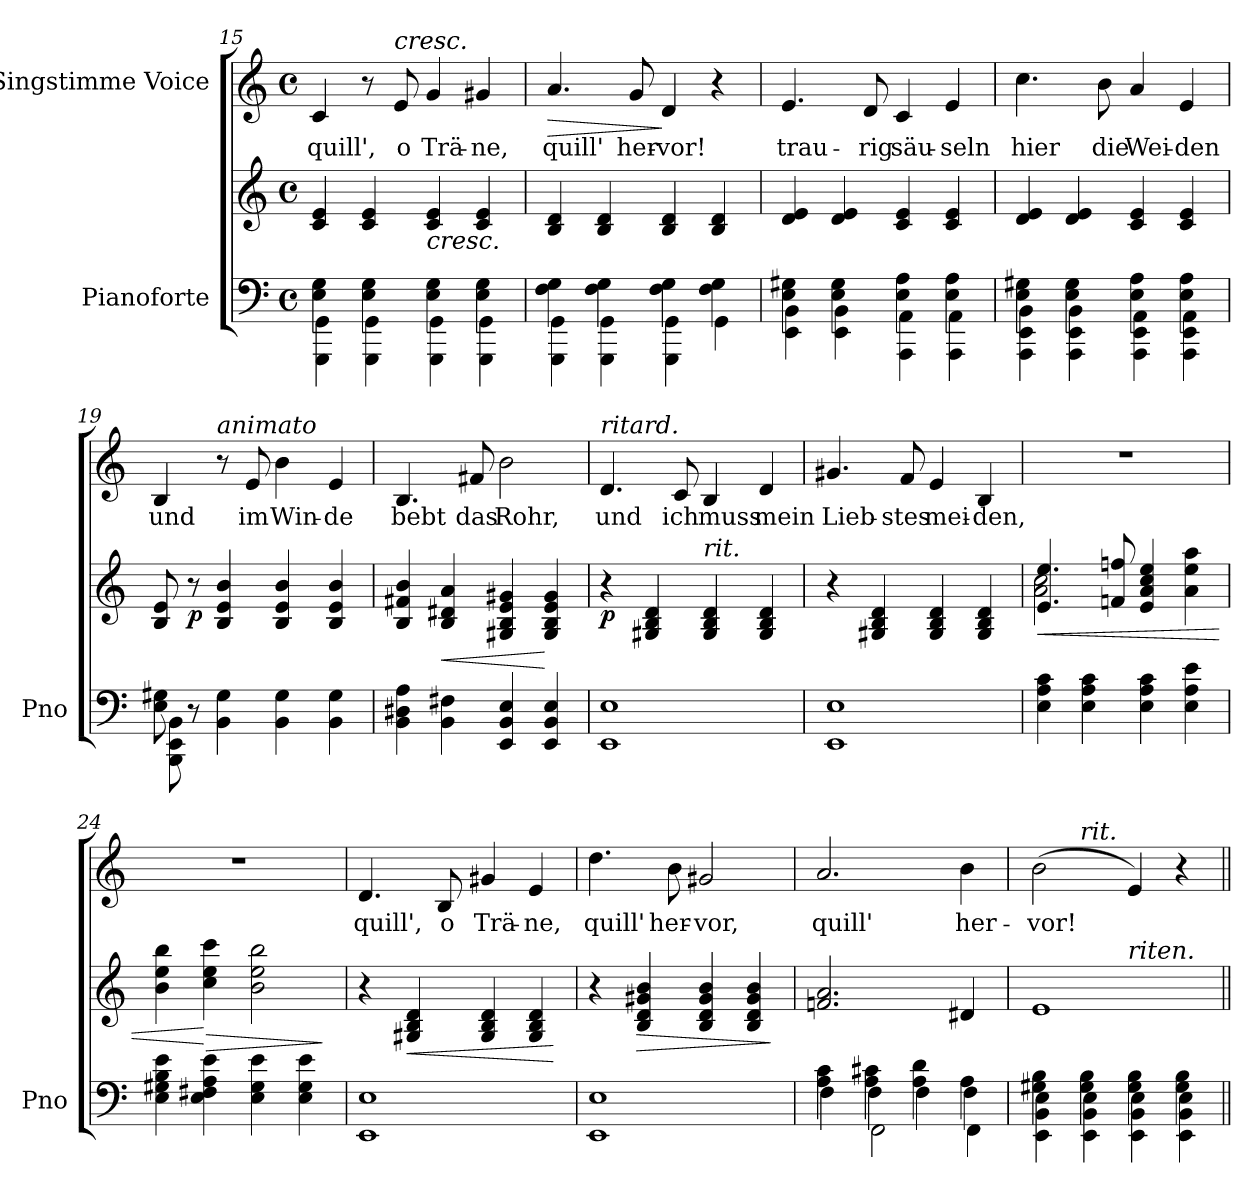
**kern	**kern	**dynam	**kern	**text	**dynam
*part2	*part2	*part2	*part1	*part1	*part1
*staff3	*staff2	*staff2/3	*staff1	*staff1	*staff1
*I"Pianoforte	*	*	*I"Singstimme Voice	*	*
*I'Pno	*	*	*	*	*
*clefF4	*clefG2	*	*clefG2	*	*
*k[]	*k[]	*	*k[]	*	*
*M4/4	*M4/4	*	*M4/4	*	*
*met(c)	*met(c)	*	*met(c)	*	*
=15	=15	=15	=15	=15	=15
*^	*	*	*	*	*
4E\ 4G\	4GGG\ 4GG\	4c/ 4e/	.	4c/	quill',	.
4E\ 4G\	4GGG\ 4GG\	4c/ 4e/	.	8r	.	.
!	!	!	!	!LO:TX:a:i:t=cresc.	!	!
.	.	.	.	8e/	o	.
!	!	!LO:TX:b:i:t=cresc.	!	!	!	!
4E\ 4G\	4GGG\ 4GG\	4c/ 4e/	.	4g/	Trä-	.
4E\ 4G\	4GGG\ 4GG\	4c/ 4e/	.	4g#X/	-ne,	.
=16	=16	=16	=16	=16	=16	=16
!	!	!	!	!	!	!LO:HP:b
4F\ 4G\	4GGG\ 4GG\	4B/ 4d/	.	4.a/	quill'	>
4F\ 4G\	4GGG\ 4GG\	4B/ 4d/	.	.	.	.
.	.	.	.	8g/	her-	.
4F\ 4G\	4GGG\ 4GG\	4B/ 4d/	.	4d/	-vor!	]
4F\ 4G\	4GG\	4B/ 4d/	.	4r	.	.
=17	=17	=17	=17	=17	=17	=17
4E\ 4G#X\	4EE\ 4BB\	4d/ 4e/	.	4.e/	trau-	.
4E\ 4G#\	4EE\ 4BB\	4d/ 4e/	.	.	.	.
.	.	.	.	8d/	-rig	.
4E\ 4A\	4AAA\ 4AA\	4c/ 4e/	.	4c/	säu-	.
4E\ 4A\	4AAA\ 4AA\	4c/ 4e/	.	4e/	-seln	.
=18	=18	=18	=18	=18	=18	=18
4E\ 4G#X\	4AAA\ 4EE\ 4BB\	4d/ 4e/	.	4.cc\	hier	.
4E\ 4G#\	4AAA\ 4EE\ 4BB\	4d/ 4e/	.	.	.	.
.	.	.	.	8b\	die	.
4E\ 4A\	4AAA\ 4EE\ 4AA\	4c/ 4e/	.	4a/	Wei-	.
4E\ 4A\	4AAA\ 4EE\ 4AA\	4c/ 4e/	.	4e/	-den	.
=19	=19	=19	=19	=19	=19	=19
8E\ 8G#X\	8BBB\ 8EE\ 8BB\	8B/ 8e/	.	4B/	und	.
!	!	!	!LO:DY:b	!	!	!
2..ryy	8r	8r	p	.	.	.
!	!	!	!	!LO:TX:a:i:t=animato	!	!
.	4BB\ 4G#\	4B/ 4e/ 4b/	.	8r	.	.
.	.	.	.	8e/	im	.
.	4BB\ 4G#\	4B/ 4e/ 4b/	.	4b\	Win-	.
.	4BB\ 4G#\	4B/ 4e/ 4b/	.	4e/	-de	.
*v	*v	*	*	*	*	*
=20	=20	=20	=20	=20	=20
4BB\ 4D#X\ 4A\	4B/ 4f#X/ 4b/	.	4.B/	bebt	.
!	!	!LO:HP:b	!	!	!
4BB\ 4F#X\	4B/ 4d#X/ 4a/	<	.	.	.
.	.	.	8f#X/	das	.
4EE/ 4BB/ 4E/	4G#X/ 4B/ 4e/ 4g#X/	.	2b\	Rohr,	.
4EE/ 4BB/ 4E/	4G#/ 4B/ 4e/ 4g#/	[	.	.	.
=21	=21	=21	=21	=21	=21
!	!	!	!LO:TX:a:i:t=ritard.	!	!
!	!	!LO:DY:b	!	!	!
1EE 1E	4r	p	4.d/	und	.
.	4G#X/ 4B/ 4d/	.	.	.	.
.	.	.	8c/	ich	.
!	!LO:TX:i:t=rit.	!	!	!	!
.	4G#/ 4B/ 4d/	.	4B/	muss	.
.	4G#/ 4B/ 4d/	.	4d/	mein	.
=22	=22	=22	=22	=22	=22
1EE 1E	4r	.	4.g#X/	Lieb-	.
.	4G#X/ 4B/ 4d/	.	.	.	.
.	.	.	8f/	-stes	.
.	4G#/ 4B/ 4d/	.	4e/	mei-	.
.	4G#/ 4B/ 4d/	.	4B/	-den,	.
=23	=23	=23	=23	=23	=23
!	!	!LO:HP:b	!	!	!
*	*^	*	*	*	*
4E\ 4A\ 4c\	4.e/ 4.ee/	2a\ 2cc\	<	1r	.	.
4E\ 4A\ 4c\	.	.	.	.	.	.
.	8fn/ 8ffn/	.	.	.	.	.
4E\ 4A\ 4c\	4e/ 4a/ 4cc/ 4ee/	2ryy	.	.	.	.
4E\ 4A\ 4e\	4a\ 4ee\ 4aa\	.	.	.	.	.
*	*v	*v	*	*	*	*
=24	=24	=24	=24	=24	=24
4E\ 4G#X\ 4B\ 4e\	4b\ 4ee\ 4bb\	.	1r	.	.
!	!	!LO:HP:n=1:b	!	!	!
4E\ 4F#X\ 4A\ 4e\	4cc\ 4ee\ 4ccc\	[ >	.	.	.
4E\ 4G#\ 4e\	2b\ 2ee\ 2bb\	.	.	.	.
4E\ 4G#\ 4e\	.	.	.	.	.
.	.	]	.	.	.
=25	=25	=25	=25	=25	=25
1EE 1E	4r	.	4.d/	quill',	.
!	!	!LO:HP:b	!	!	!
.	4G#X/ 4B/ 4d/	<	.	.	.
.	.	.	8B/	o	.
.	4G#/ 4B/ 4d/	.	4g#X/	Trä-	.
.	4G#/ 4B/ 4d/	.	4e/	-ne,	.
.	.	[	.	.	.
=26	=26	=26	=26	=26	=26
1EE 1E	4r	.	4.dd\	quill'	.
!	!	!LO:HP:b	!	!	!
.	4B/ 4d/ 4g#X/ 4b/	>	.	.	.
.	.	.	8b\	her-	.
.	4B/ 4d/ 4g#/ 4b/	.	2g#X/	-vor,	.
.	4B/ 4d/ 4g#/ 4b/	.	.	.	.
.	.	]	.	.	.
=27	=27	=27	=27	=27	=27
*^	*	*	*	*	*
*	*^	*	*	*	*	*
4A\ 4c\	4F\	4ryy	2.fn/ 2.a/	.	2.a/	quill'	.
4A\ 4c#X\	4F\	2FF\	.	.	.	.	.
4A\ 4d\	4F\	.	.	.	.	.	.
4A\	4F\	4FF\	4d#X/	.	4b\	her-	.
*	*v	*v	*	*	*	*	*
=28	=28	=28	=28	=28	=28	=28
*	*	*^	*	*^	*	*
4G#X\ 4B\	4EE\ 4BB\ 4E\	1e	2ryy	.	(2b\	4ryy	-vor!	.
!	!	!	!	!	!	!LO:TX:a:i:t=rit.	!	!
4G#\ 4B\	4EE\ 4BB\ 4E\	.	.	.	.	2.ryy	.	.
!	!	!	!LO:TX:i:t=riten.	!	!	!	!	!
4G#\ 4B\	4EE\ 4BB\ 4E\	.	2ryy	.	4e/)	.	.	.
4G#\ 4B\	4EE\ 4BB\ 4E\	.	.	.	4r	.	.	.
*v	*v	*	*	*	*v	*v	*	*
*	*v	*v	*	*	*	*
=||	=||	=||	=||	=||	=||
*-	*-	*-	*-	*-	*-
